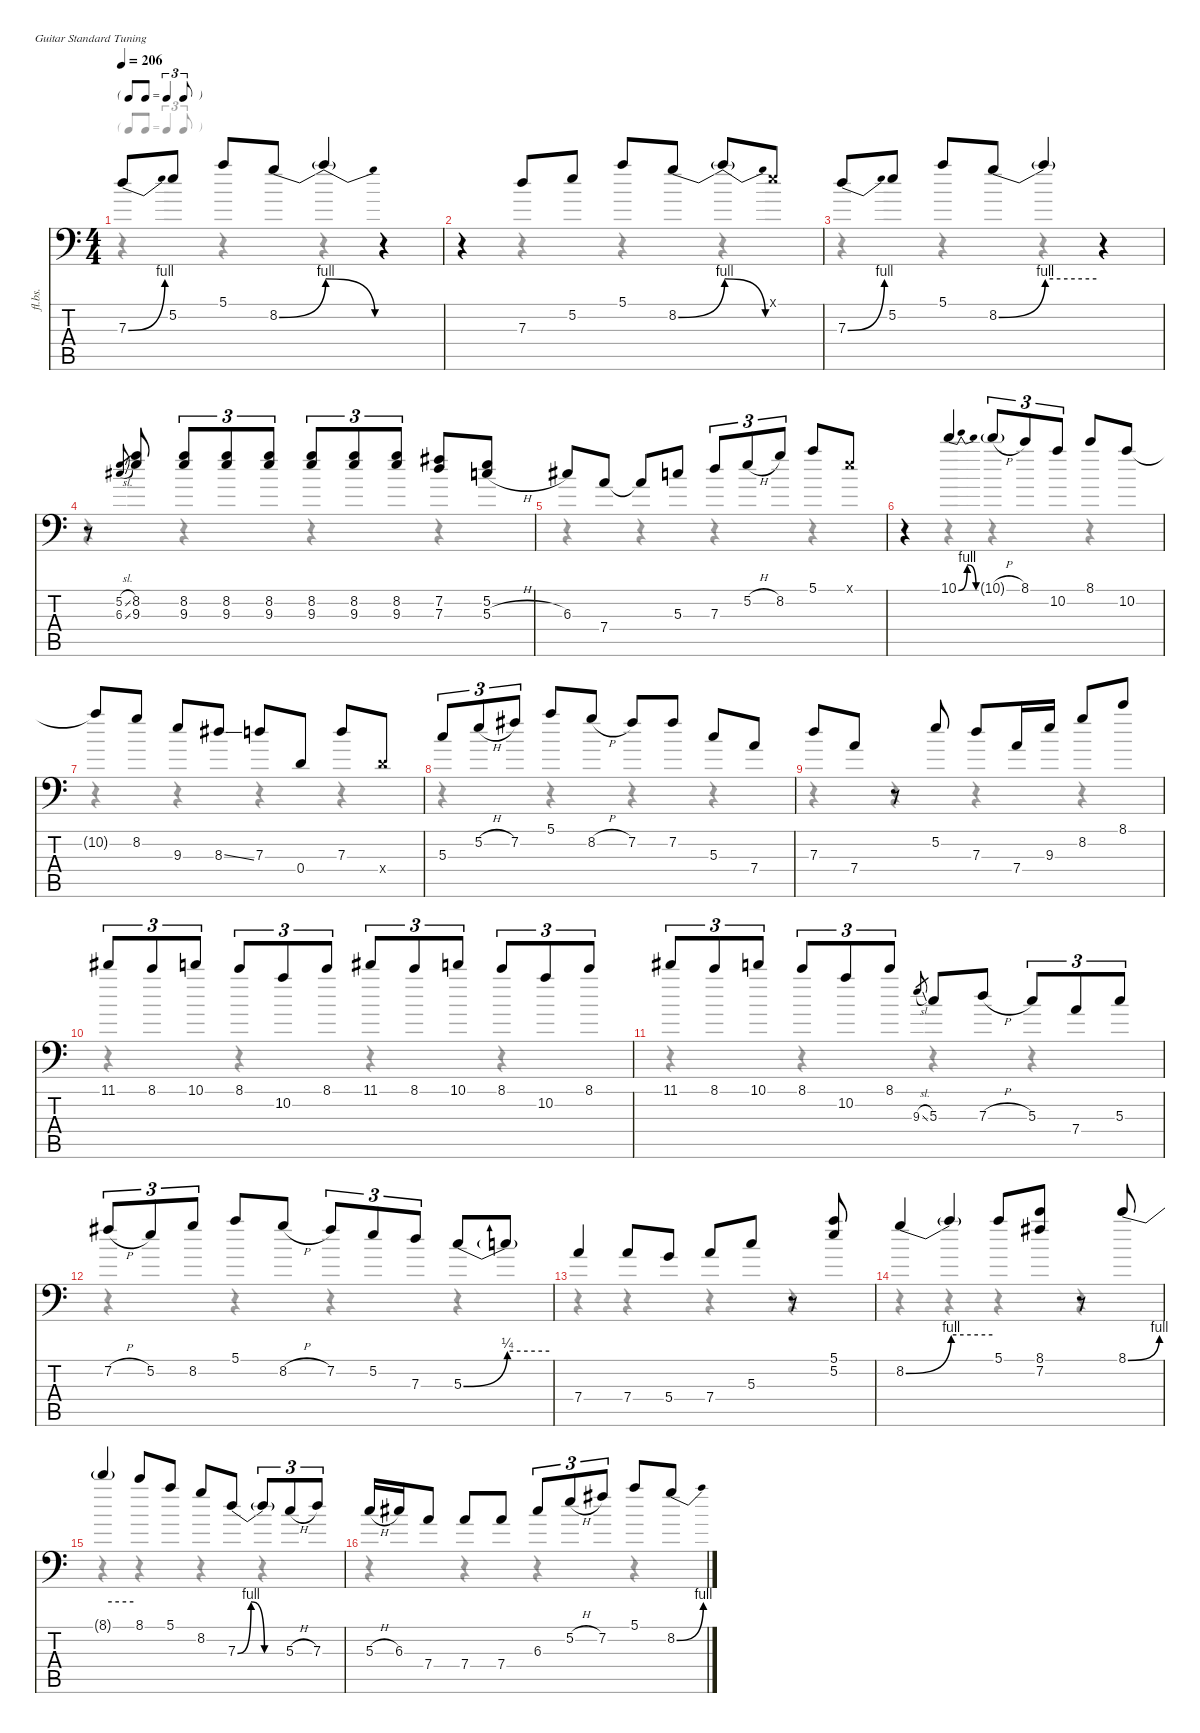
\defaultSystemsLayout 4
\hideDynamics
\bracketExtendMode nobrackets
\otherSystemsTrackNameOrientation horizontal
\track ("Overdub" "fl.bs.") {instrument fretlessbass}
\staff {score tabs}
\tuning (E4 B3 G3 D3 A2 E2)
\voice
\ts (4 4)
\tf triplet8th
\tempo 206
\clef f4
\ks c
7.3{be (bend 0 0 30 4)}.8{dy f} 5.2.8 5.1.8 8.2{be (bend 0 0 60 4)}.8 8.2{be (release 0 4 60 0) t}.4 r.4 |
r.4 7.3.8 5.2.8 5.1.8 8.2{be (bend 0 0 60 4)}.8 8.2{be (release 0 4 60 0) t}.8 0.1{x}.8 |
7.3{be (bend 0 0 30 4)}.8 5.2.8 5.1.8 8.2{be (bend 0 0 60 4)}.8 8.2{be (hold 0 4 60 4) t}.4 r.4 |
r.8 (5.2{sl} 6.3{sl acc #}).8{gr dy mp} (8.2 9.3).8{dy f} (8.2 9.3).8{tu (3 2)} (8.2 9.3).8{tu (3 2)} (8.2 9.3).8{tu (3 2)} (8.2 9.3).8{tu (3 2)} (8.2 9.3).8{tu (3 2)} (8.2 9.3).8{tu (3 2)} (7.2{acc #} 7.3).8 (5.2 5.3{h}).8 |
6.3{acc #}.8 7.4.8 7.4{t}.8 5.3.8 7.3.8{tu (3 2)} 5.2{h}.8{tu (3 2)} 8.2.8{tu (3 2)} 5.1.8 0.1{x}.8 |
r.4 10.1{be (bendrelease 0 0 15 4 30 4 60 0)}.4 10.1{h g}.8{tu (3 2)} 8.1.8{tu (3 2)} 10.2.8{tu (3 2)} 8.1.8 10.2.8 |
10.2{t}.8 8.2.8 9.3.8 8.3{ss acc #}.8 7.3.8 0.4.8 7.3.8 0.4{x}.8 |
5.3.8{tu (3 2)} 5.2{h}.8{tu (3 2)} 7.2{acc #}.8{tu (3 2)} 5.1.8 8.2{h}.8 7.2{acc #}.8 7.2{acc #}.8 5.3.8 7.4.8 |
7.3.8 7.4.8 r.8 5.2.8 7.3.8 7.4.16 9.3.16 8.2.8 8.1.8 |
11.1{acc #}.8{tu (3 2)} 8.1.8{tu (3 2)} 10.1.8{tu (3 2)} 8.1.8{tu (3 2)} 10.2.8{tu (3 2)} 8.1.8{tu (3 2)} 11.1{acc #}.8{tu (3 2)} 8.1.8{tu (3 2)} 10.1.8{tu (3 2)} 8.1.8{tu (3 2)} 10.2.8{tu (3 2)} 8.1.8{tu (3 2)} |
11.1{acc #}.8{tu (3 2)} 8.1.8{tu (3 2)} 10.1.8{tu (3 2)} 8.1.8{tu (3 2)} 10.2.8{tu (3 2)} 8.1.8{tu (3 2)} 9.3{sl}.8{gr dy mp} 5.3.8{dy f} 7.3{h}.8 5.3.8{tu (3 2)} 7.4.8{tu (3 2)} 5.3.8{tu (3 2)} |
7.2{h acc #}.8{tu (3 2)} 5.2.8{tu (3 2)} 8.2.8{tu (3 2)} 5.1.8 8.2{h}.8 7.2{acc #}.8{tu (3 2)} 5.2.8{tu (3 2)} 7.3.8{tu (3 2)} 5.3{be (bend 0 0 60 1)}.8 5.3{be (hold 0 1 60 1) t}.8 |
7.4.4 7.4.8 5.4.8 7.4.8 5.3.8 r.8 (5.1 5.2).8 |
8.2{be (bend 0 0 60 4)}.4 8.2{be (hold 0 4 60 4) t}.4 5.1.8 (8.1 7.2{acc #}).8 r.8 8.1{be (bend 0 0 60 4)}.8 |
8.1{be (hold 0 4 60 4) t}.4 8.1.8 5.1.8 8.2.8 7.3{be (bendrelease 0 0 30 4 30 4 60 0)}.8 7.3{be (hold 0 0 60 0) t}.8{tu (3 2)} 5.3{h}.8{tu (3 2)} 7.3.8{tu (3 2)} |
5.3{h}.16 6.3{acc #}.16 7.4.8 7.4.8 7.4.8 6.3{acc #}.8{tu (3 2)} 5.2{h}.8{tu (3 2)} 7.2{acc #}.8{tu (3 2)} 5.1.8 8.2{be (bend 0 0 60 4)}.8
\voice
\clef f4
\ottava regular
\simile none
\ks c
r.4{dy mf} r.4 r.4 r.4 |
r.4 r.4 r.4 r.4 |
r.4 r.4 r.4 r.4 |
r.4 r.4 r.4 r.4 |
r.4 r.4 r.4 r.4 |
r.4 r.4 r.4 r.4 |
r.4 r.4 r.4 r.4 |
r.4 r.4 r.4 r.4 |
r.4 r.4 r.4 r.4 |
r.4 r.4 r.4 r.4 |
r.4 r.4 r.4 r.4 |
r.4 r.4 r.4 r.4 |
r.4 r.4 r.4 r.4 |
r.4 r.4 r.4 r.4 |
r.4 r.4 r.4 r.4 |
r.4 r.4 r.4 r.4
